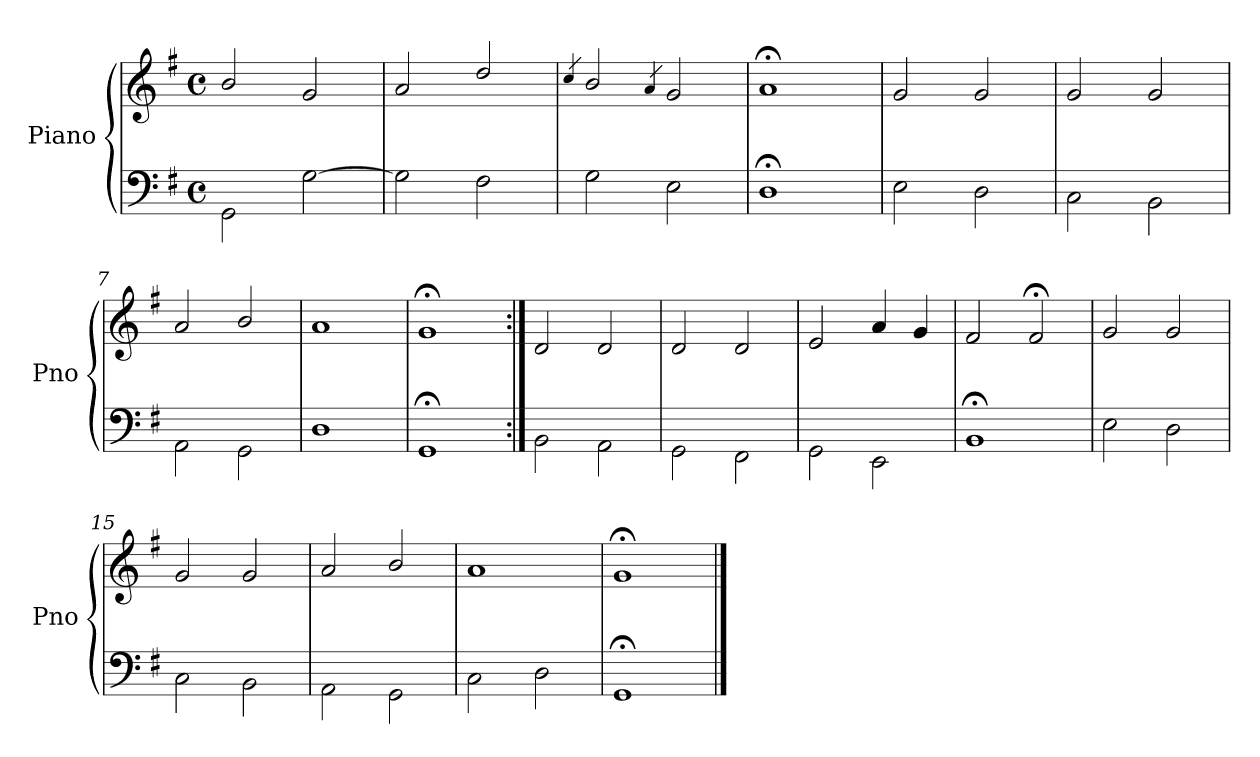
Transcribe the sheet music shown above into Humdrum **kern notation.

**kern	**kern
*part1	*part1
*staff2	*staff1
*I"Piano	*
*I'Pno	*
*clefF4	*clefG2
*k[f#]	*k[f#]
*G:	*G:
*M4/4	*M4/4
*met(c)	*met(c)
=1	=1
2GG\	2b/
[<2G\	2g/
=2	=2
2G\]	2a/
2F#\	2dd/
=3	=3
.	4qcc/
2G\	2b/
.	4qa/
2E\	2g/
=4	=4
1D;\	1a;</
=5	=5
2E\	2g/
2D\	2g/
=6	=6
2C\	2g/
2BB\	2g/
=7	=7
2AA\	2a/
2GG\	2b/
=8	=8
1D\	1a/
=9	=9
1GG;\	1g;</
!!LO:LB:g=z
=10:|!	=10:|!
2BB\	2d/
2AA\	2d/
=11	=11
2GG\	2d/
2FF#\	2d/
=12	=12
2GG\	2e/
2EE\	4a/
.	4g/
=13	=13
1BB;\	2f#/
.	2f#;</
=14	=14
2E\	2g/
2D\	2g/
=15	=15
2C\	2g/
2BB\	2g/
=16	=16
2AA\	2a/
2GG\	2b/
=17	=17
2C\	1a/
2D\	.
=18	=18
1GG;\	1g;</
==	==
*-	*-
